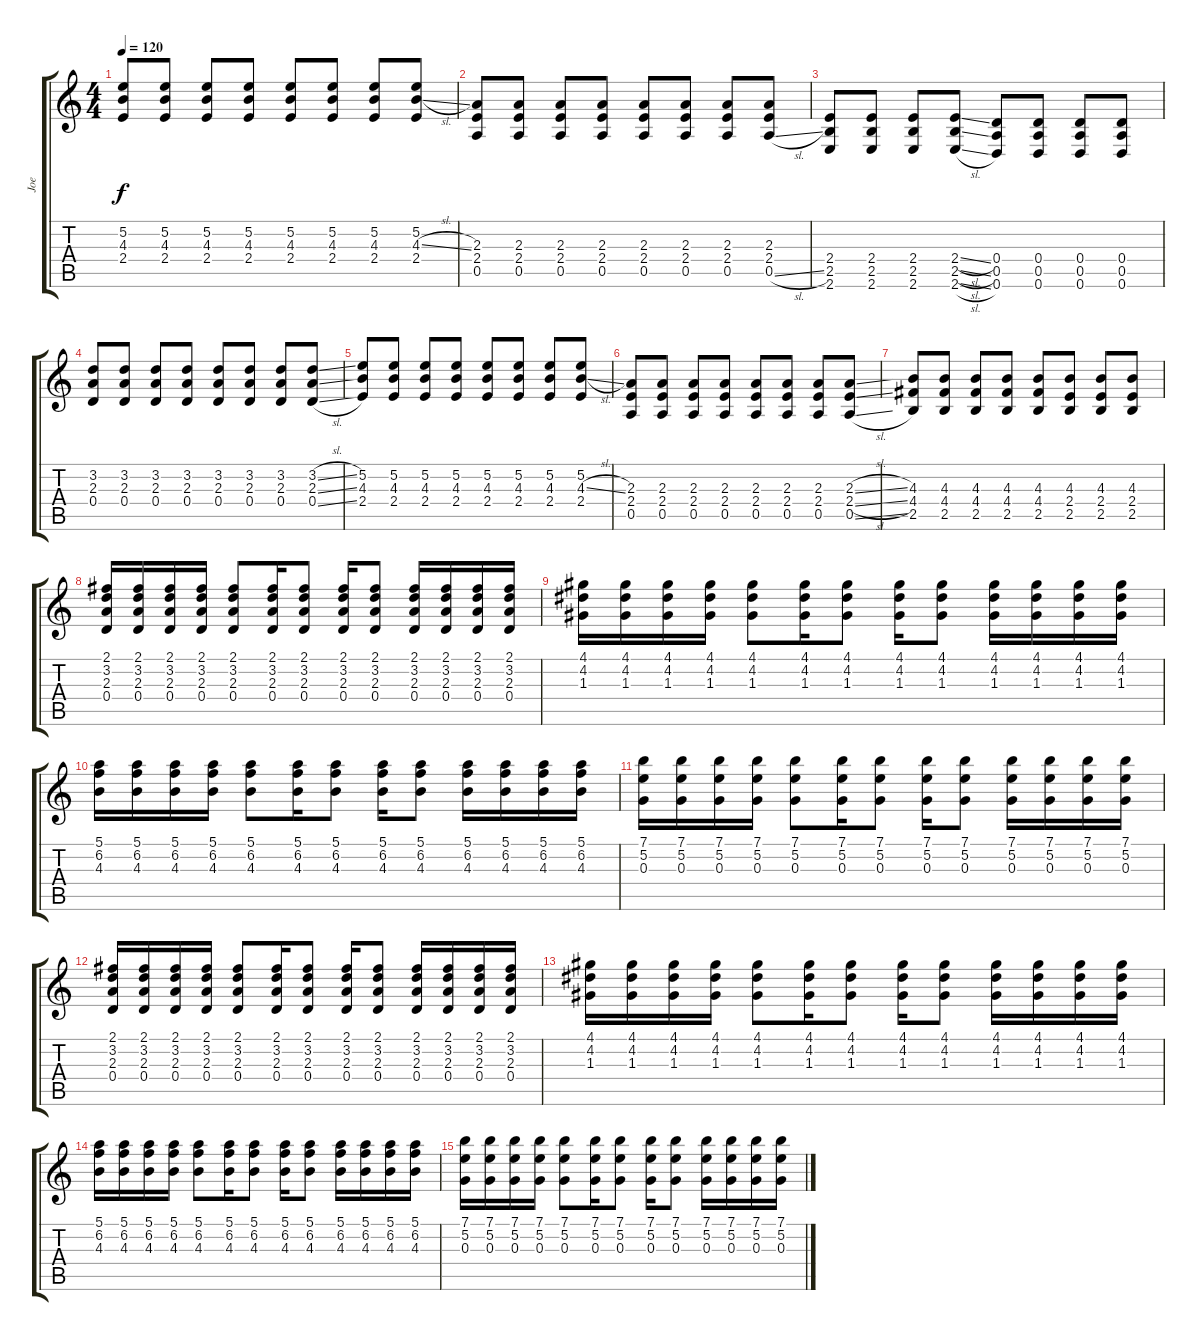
\track ("Joe" "Joe") {instrument overdrivenguitar}
\staff {score tabs}
\tuning (E4 B3 G3 D3 A2 D2) {hide}
\ts (4 4)
\tempo 120
\clef g2
\ks c
(5.2 4.3 2.4).8{dy f} (5.2 4.3 2.4).8 (5.2 4.3 2.4).8 (5.2 4.3 2.4).8 (5.2 4.3 2.4).8 (5.2 4.3 2.4).8 (5.2 4.3 2.4).8 (5.2 4.3{sl} 2.4).8 |
(2.3 2.4 0.5).8 (2.3 2.4 0.5).8 (2.3 2.4 0.5).8 (2.3 2.4 0.5).8 (2.3 2.4 0.5).8 (2.3 2.4 0.5).8 (2.3 2.4 0.5).8 (2.3 2.4 0.5{sl}).8 |
(2.4 2.5 2.6).8 (2.4 2.5 2.6).8 (2.4 2.5 2.6).8 (2.4{sl} 2.5{sl} 2.6{sl}).8 (0.4 0.5 0.6).8 (0.4 0.5 0.6).8 (0.4 0.5 0.6).8 (0.4 0.5 0.6).8 |
(3.2 2.3 0.4).8 (3.2 2.3 0.4).8 (3.2 2.3 0.4).8 (3.2 2.3 0.4).8 (3.2 2.3 0.4).8 (3.2 2.3 0.4).8 (3.2 2.3 0.4).8 (3.2{sl} 2.3{sl} 0.4{sl}).8 |
(5.2 4.3 2.4).8 (5.2 4.3 2.4).8 (5.2 4.3 2.4).8 (5.2 4.3 2.4).8 (5.2 4.3 2.4).8 (5.2 4.3 2.4).8 (5.2 4.3 2.4).8 (5.2 4.3{sl} 2.4).8 |
(2.3 2.4 0.5).8 (2.3 2.4 0.5).8 (2.3 2.4 0.5).8 (2.3 2.4 0.5).8 (2.3 2.4 0.5).8 (2.3 2.4 0.5).8 (2.3 2.4 0.5).8 (2.3{sl} 2.4{sl} 0.5{sl}).8 |
(4.3 4.4 2.5).8 (4.3 4.4 2.5).8 (4.3 4.4 2.5).8 (4.3 4.4 2.5).8 (4.3 4.4 2.5).8 (4.3 2.4 2.5).8 (4.3 2.4 2.5).8 (4.3 2.4 2.5).8 |
(2.1 3.2 2.3 0.4).16 (2.1 3.2 2.3 0.4).16 (2.1 3.2 2.3 0.4).16 (2.1 3.2 2.3 0.4).16 (2.1 3.2 2.3 0.4).8 (2.1 3.2 2.3 0.4).16 (2.1 3.2 2.3 0.4).8 (2.1 3.2 2.3 0.4).16 (2.1 3.2 2.3 0.4).8 (2.1 3.2 2.3 0.4).16 (2.1 3.2 2.3 0.4).16 (2.1 3.2 2.3 0.4).16 (2.1 3.2 2.3 0.4).16 |
(4.1 4.2 1.3).16 (4.1 4.2 1.3).16 (4.1 4.2 1.3).16 (4.1 4.2 1.3).16 (4.1 4.2 1.3).8 (4.1 4.2 1.3).16 (4.1 4.2 1.3).8 (4.1 4.2 1.3).16 (4.1 4.2 1.3).8 (4.1 4.2 1.3).16 (4.1 4.2 1.3).16 (4.1 4.2 1.3).16 (4.1 4.2 1.3).16 |
(5.1 6.2 4.3).16 (5.1 6.2 4.3).16 (5.1 6.2 4.3).16 (5.1 6.2 4.3).16 (5.1 6.2 4.3).8 (5.1 6.2 4.3).16 (5.1 6.2 4.3).8 (5.1 6.2 4.3).16 (5.1 6.2 4.3).8 (5.1 6.2 4.3).16 (5.1 6.2 4.3).16 (5.1 6.2 4.3).16 (5.1 6.2 4.3).16 |
(7.1 5.2 0.3).16 (7.1 5.2 0.3).16 (7.1 5.2 0.3).16 (7.1 5.2 0.3).16 (7.1 5.2 0.3).8 (7.1 5.2 0.3).16 (7.1 5.2 0.3).8 (7.1 5.2 0.3).16 (7.1 5.2 0.3).8 (7.1 5.2 0.3).16 (7.1 5.2 0.3).16 (7.1 5.2 0.3).16 (7.1 5.2 0.3).16 |
(2.1 3.2 2.3 0.4).16 (2.1 3.2 2.3 0.4).16 (2.1 3.2 2.3 0.4).16 (2.1 3.2 2.3 0.4).16 (2.1 3.2 2.3 0.4).8 (2.1 3.2 2.3 0.4).16 (2.1 3.2 2.3 0.4).8 (2.1 3.2 2.3 0.4).16 (2.1 3.2 2.3 0.4).8 (2.1 3.2 2.3 0.4).16 (2.1 3.2 2.3 0.4).16 (2.1 3.2 2.3 0.4).16 (2.1 3.2 2.3 0.4).16 |
(4.1 4.2 1.3).16 (4.1 4.2 1.3).16 (4.1 4.2 1.3).16 (4.1 4.2 1.3).16 (4.1 4.2 1.3).8 (4.1 4.2 1.3).16 (4.1 4.2 1.3).8 (4.1 4.2 1.3).16 (4.1 4.2 1.3).8 (4.1 4.2 1.3).16 (4.1 4.2 1.3).16 (4.1 4.2 1.3).16 (4.1 4.2 1.3).16 |
(5.1 6.2 4.3).16 (5.1 6.2 4.3).16 (5.1 6.2 4.3).16 (5.1 6.2 4.3).16 (5.1 6.2 4.3).8 (5.1 6.2 4.3).16 (5.1 6.2 4.3).8 (5.1 6.2 4.3).16 (5.1 6.2 4.3).8 (5.1 6.2 4.3).16 (5.1 6.2 4.3).16 (5.1 6.2 4.3).16 (5.1 6.2 4.3).16 |
(7.1 5.2 0.3).16 (7.1 5.2 0.3).16 (7.1 5.2 0.3).16 (7.1 5.2 0.3).16 (7.1 5.2 0.3).8 (7.1 5.2 0.3).16 (7.1 5.2 0.3).8 (7.1 5.2 0.3).16 (7.1 5.2 0.3).8 (7.1 5.2 0.3).16 (7.1 5.2 0.3).16 (7.1 5.2 0.3).16 (7.1 5.2 0.3).16
